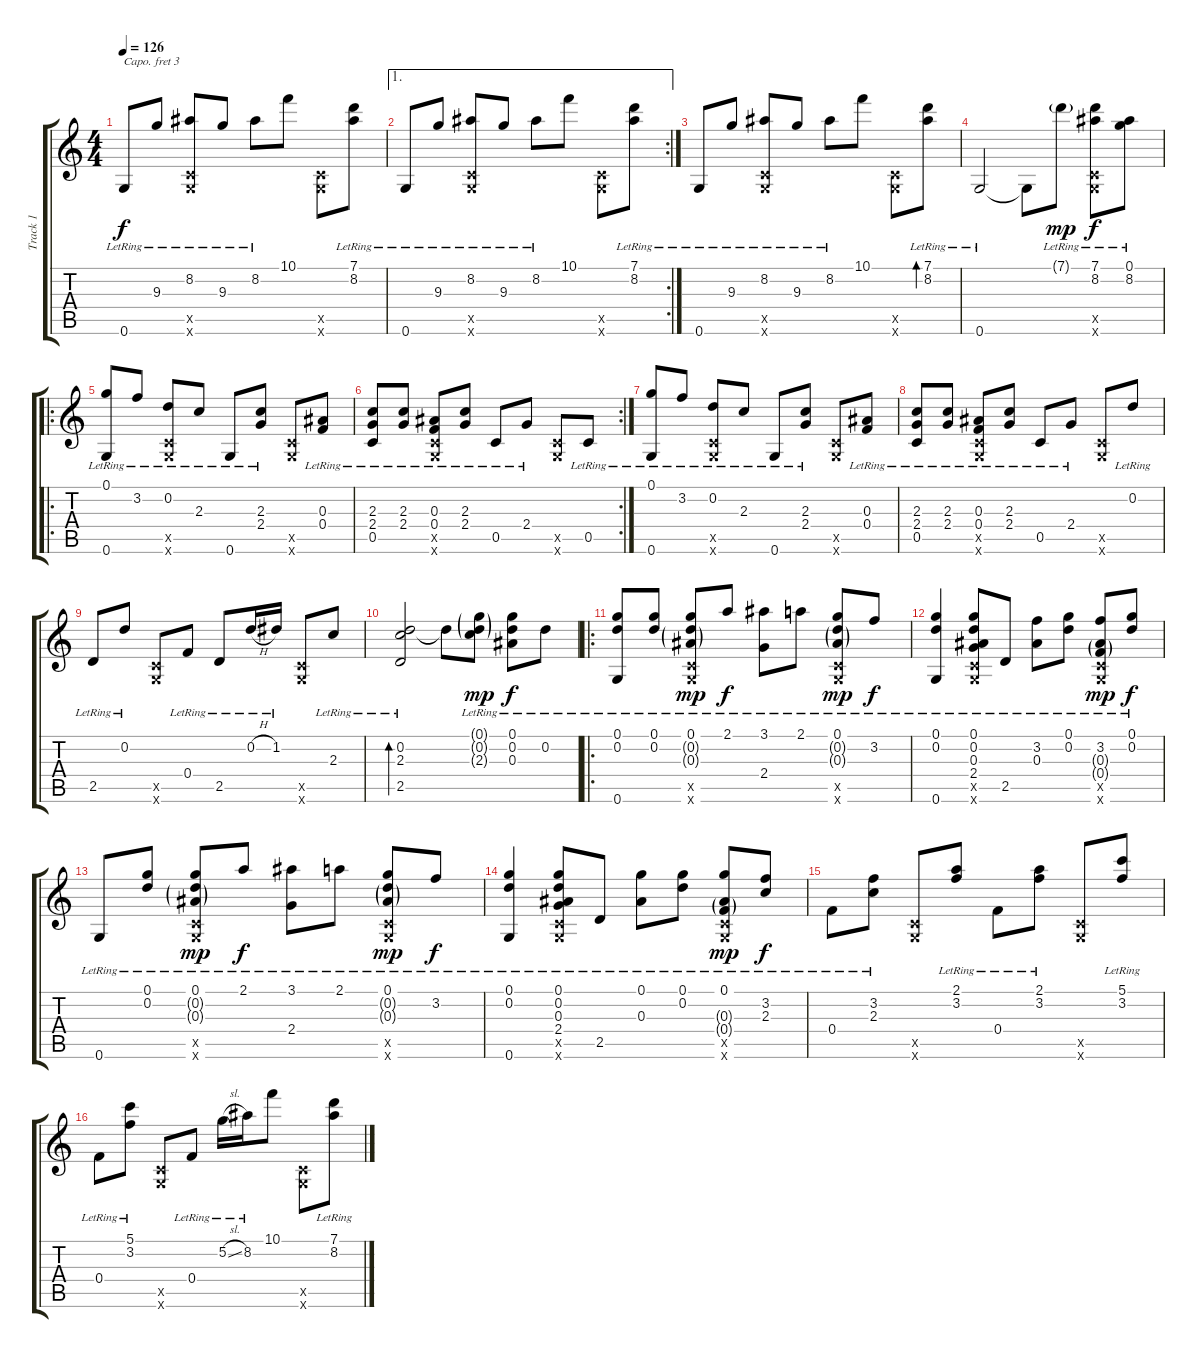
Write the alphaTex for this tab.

\track ("Track 1" "Track 1") {instrument acousticguitarsteel}
\staff {score tabs}
\capo 3
\tuning (E4 B3 G3 D3 A2 E2) {hide}
\ts (4 4)
\tempo 126
\clef g2
\ks c
0.6{lr}.8{dy f} 9.3{lr}.8 (8.2{lr} 0.5{x} 0.6{x}).8 9.3{lr}.8 8.2{lr}.8 10.1.8 (0.5{x} 0.6{x}).8 (7.1{lr} 8.2{lr}).8 |
\ae 1
\rc 2
0.6{lr}.8 9.3{lr}.8 (8.2{lr} 0.5{x} 0.6{x}).8 9.3{lr}.8 8.2{lr}.8 10.1.8 (0.5{x} 0.6{x}).8 (7.1{lr} 8.2{lr}).8 |
0.6{lr}.8 9.3{lr}.8 (8.2{lr} 0.5{x} 0.6{x}).8 9.3{lr}.8 8.2{lr}.8 10.1.8 (0.5{x} 0.6{x}).8 (7.1{lr} 8.2{lr}).8{bd 480} |
0.6{lr}.2 0.6{t}.8 7.1{g lr}.8{dy mp} (7.1{lr} 8.2{lr} 0.5{x} 0.6{x}).8{dy f} (0.1{lr} 8.2{lr}).8 |
\ro
(0.1{lr} 0.6{lr}).8 3.2{lr}.8 (0.2{lr} 0.5{x} 0.6{x}).8 2.3{lr}.8 0.6{lr}.8 (2.3{lr} 2.4{lr}).8 (0.5{x} 0.6{x}).8 (0.3{lr} 0.4{lr}).8 |
\rc 2
(2.3{lr} 2.4{lr} 0.5{lr}).8 (2.3{lr} 2.4{lr}).8 (0.3{lr} 0.4{lr} 0.5{x} 0.6{x}).8 (2.3{lr} 2.4{lr}).8 0.5{lr}.8 2.4{lr}.8 (0.5{x} 0.6{x}).8 0.5{lr}.8 |
(0.1{lr} 0.6{lr}).8 3.2{lr}.8 (0.2{lr} 0.5{x} 0.6{x}).8 2.3{lr}.8 0.6{lr}.8 (2.3{lr} 2.4{lr}).8 (0.5{x} 0.6{x}).8 (0.3{lr} 0.4{lr}).8 |
(2.3{lr} 2.4{lr} 0.5{lr}).8 (2.3{lr} 2.4{lr}).8 (0.3{lr} 0.4{lr} 0.5{x} 0.6{x}).8 (2.3{lr} 2.4{lr}).8 0.5{lr}.8 2.4{lr}.8 (0.5{x} 0.6{x}).8 0.2{lr}.8 |
2.5{lr}.8 0.2{lr}.8 (0.5{x} 0.6{x}).8 0.4{lr}.8 2.5{lr}.8 0.2{h lr}.16 1.2{lr}.16 (0.5{x} 0.6{x}).8 2.3{lr}.8 |
(0.2{lr} 2.3{lr} 2.5{lr}).2{bd 240} 0.2{t}.8 (0.1{g lr} 0.2{g lr} 2.3{g lr}).8{dy mp} (0.1{lr} 0.2{lr} 0.3{lr}).8{dy f} 0.2{lr}.8 |
\ro
(0.1{lr} 0.2{lr} 0.6{lr}).8 (0.1{lr} 0.2{lr}).8 (0.1{lr} 0.2{g lr} 0.3{g lr} 0.5{x} 0.6{x}).8{dy mp} 2.1{lr}.8{dy f} (3.1{lr} 2.4{lr}).8 2.1{lr}.8 (0.1{lr} 0.2{g lr} 0.3{g lr} 0.5{x} 0.6{x}).8{dy mp} 3.2{lr}.8{dy f} |
(0.1{lr} 0.2{lr} 0.6{lr}).4 (0.1{lr} 0.2{lr} 0.3{lr} 2.4{lr} 0.5{x} 0.6{x}).8 2.5{lr}.8 (3.2{lr} 0.3{lr}).8 (0.1{lr} 0.2{lr}).8 (3.2{lr} 0.3{g lr} 0.4{g lr} 0.5{x} 0.6{x}).8{dy mp} (0.1{lr} 0.2{lr}).8{dy f} |
0.6{lr}.8 (0.1{lr} 0.2{lr}).8 (0.1{lr} 0.2{g lr} 0.3{g lr} 0.5{x} 0.6{x}).8{dy mp} 2.1{lr}.8{dy f} (3.1{lr} 2.4{lr}).8 2.1{lr}.8 (0.1{lr} 0.2{g lr} 0.3{g lr} 0.5{x} 0.6{x}).8{dy mp} 3.2{lr}.8{dy f} |
(0.1{lr} 0.2{lr} 0.6{lr}).4 (0.1{lr} 0.2{lr} 0.3{lr} 2.4{lr} 0.5{x} 0.6{x}).8 2.5{lr}.8 (0.1{lr} 0.3{lr}).8 (0.1{lr} 0.2{lr}).8 (0.1{lr} 0.3{g lr} 0.4{g lr} 0.5{x} 0.6{x}).8{dy mp} (3.2{lr} 2.3{lr}).8{dy f} |
0.4{lr}.8 (3.2{lr} 2.3{lr}).8 (0.5{x} 0.6{x}).8 (2.1{lr} 3.2{lr}).8 0.4{lr}.8 (2.1{lr} 3.2{lr}).8 (0.5{x} 0.6{x}).8 (5.1{lr} 3.2{lr}).8 |
0.4{lr}.8 (5.1{lr} 3.2{lr}).8 (0.5{x} 0.6{x}).8 0.4{lr}.8 5.2{sl lr}.16 8.2{lr}.16 10.1.8 (0.5{x} 0.6{x}).8 (7.1{lr} 8.2{lr}).8
